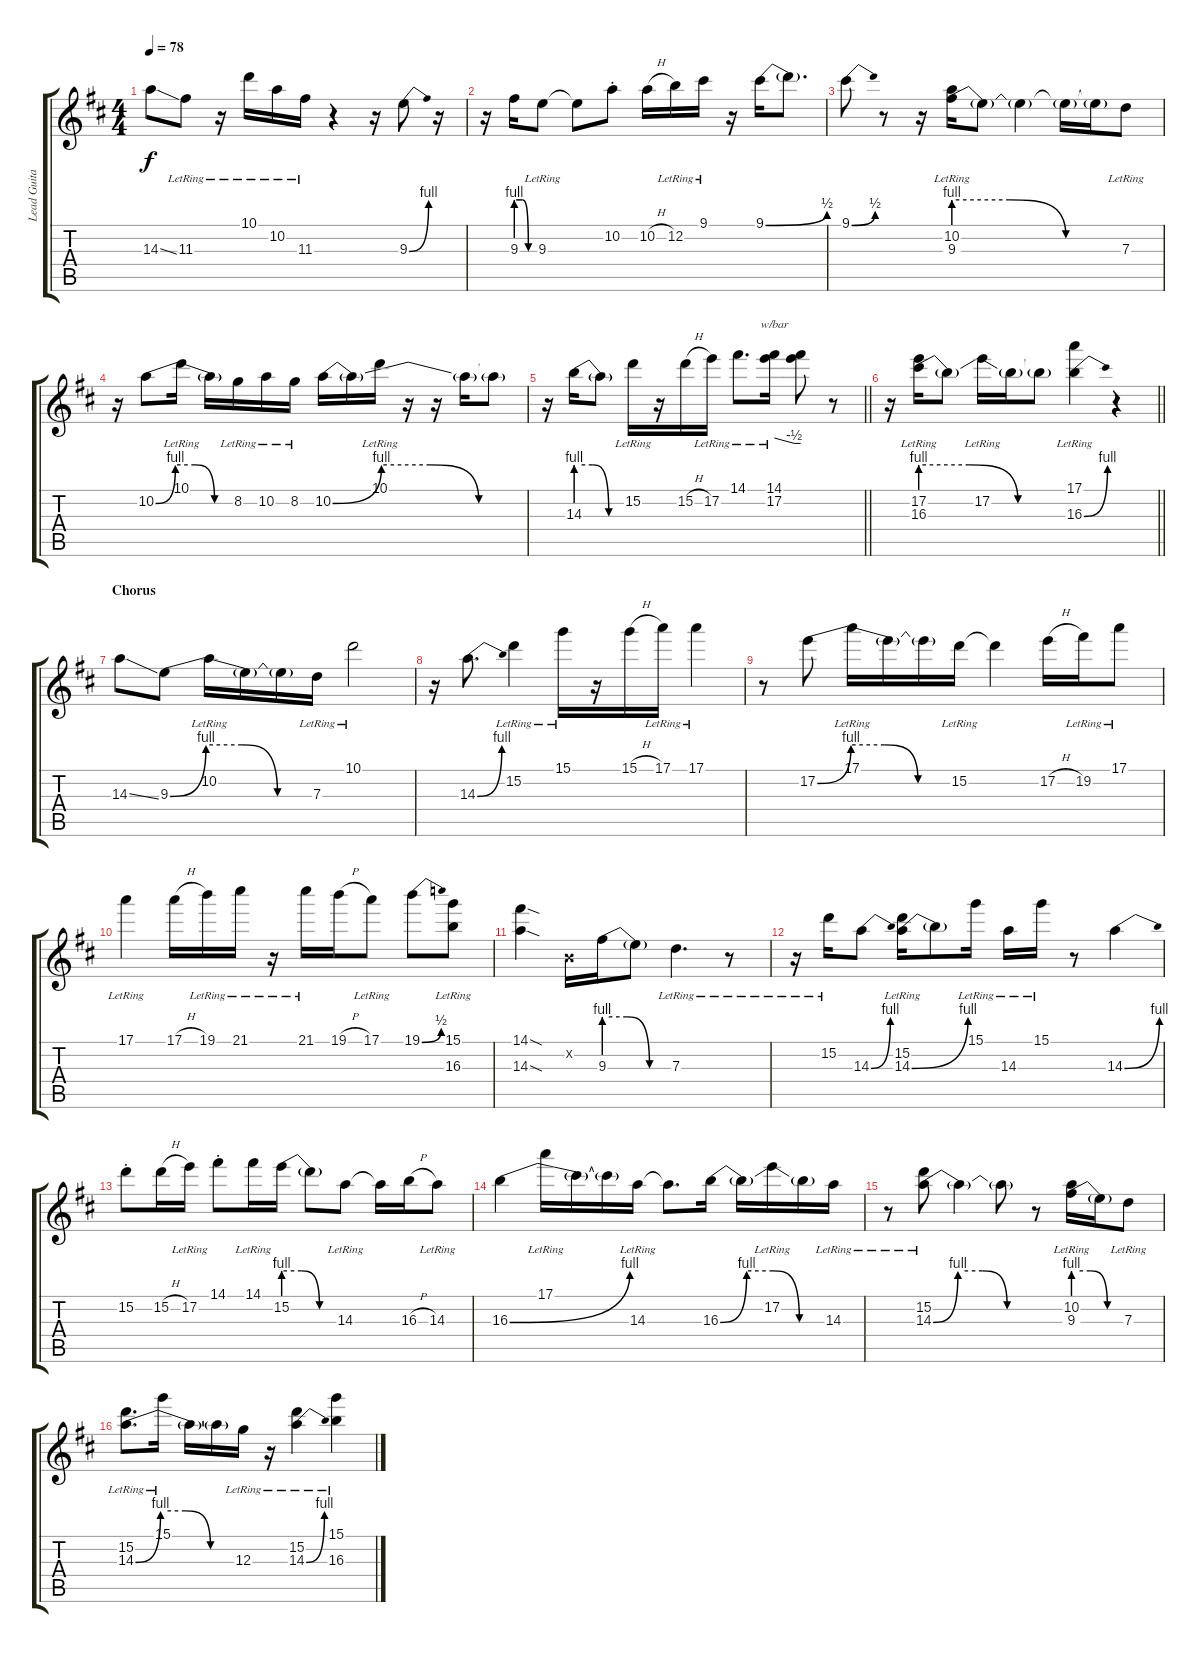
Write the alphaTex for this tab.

\track ("Lead Guitar" "Lead Guita") {instrument electricguitarclean}
\staff {score tabs}
\tuning (E4 B3 G3 D3 A2 D2) {hide}
\ts (4 4)
\tempo 78
\clef g2
\ks d
14.3{ss}.8{dy f} 11.3{lr}.8 r.16 10.1{lr}.16 10.2{lr}.16 11.3{lr}.16 r.4 r.16 9.3{be (bend 0 0 60 4)}.8 r.16 |
r.16 9.3{be (custom 0 4 20 4 40 0 60 0)}.16 9.3{lr}.8 9.3{t}.8 10.2{st}.8 10.2{h}.16 12.2{lr}.16 9.1{lr}.16 r.16 9.1{be (bend 0 0 60 2)}.16 9.1{t}.8{d} |
9.1{be (bend 0 0 60 2)}.8 r.8 r.16 (10.2{lr} 9.3{be (custom 0 4 20 4 40 0 60 0)}).16 9.3{t}.8 9.3{t}.4 9.3{t}.16 9.3{t}.16 7.3{lr}.8 |
r.16 10.2{be (custom 0 0 15 4 30 4 45 0 60 0)}.8 10.1{lr}.16 10.2{t}.16 8.2{lr}.16 10.2{lr}.16 8.2{lr}.16 10.2{be (custom 0 0 15 4 30 4 45 0 60 0)}.16 10.2{t}.16 10.1{lr}.16 r.16 r.16 10.2{t}.16 10.2{t}.8 |
\barLineRight lightlight
r.16 14.3{be (custom 0 4 20 4 40 0 60 0)}.16 14.3{t}.8 15.2{lr}.16 r.16 15.2{h}.16 17.2{lr}.16 14.1{lr}.8{d} (14.1{lr} 17.2{lr}).16{tbe (custom default 0 0 45 -2 60 -2)} (14.1{t} 17.2{t}).8 r.8 |
\barLineRight lightlight
r.16 (17.2{lr} 16.3{be (custom 0 4 20 4 40 0 60 0)}).16 16.3{t}.8 17.2{lr}.16 16.3{t}.16 16.3{t}.8 (17.1{lr} 16.3{be (bend 0 0 60 4)}).4 r.4 |
\section ("" "Chorus")
14.3{ss}.8 9.3{be (custom 0 0 15 4 30 4 45 0 60 0)}.8 10.2{lr}.16 9.3{t}.16 9.3{t}.16 7.3{lr}.16 10.1{lr}.2 |
r.16 14.3{be (bend 0 0 60 4)}.8{d} 15.2{lr}.4 15.1{lr}.16 r.16 15.1{h}.16 17.1{lr}.16 17.1{lr}.4 |
r.8 17.2{be (custom 0 0 15 4 30 4 45 0 60 0)}.8 17.1{lr}.16 17.2{t}.16 17.2{t}.16 15.2{lr}.16 15.2{t}.4 17.2{h}.16 19.2{lr}.16 17.1{lr}.8 |
17.1{lr}.4 17.1{h}.16 19.1{lr}.16 21.1{lr}.16 r.16 21.1{lr}.16 19.1{h}.16 17.1{lr}.8 19.1{be (bend 0 0 60 2)}.8 (15.1{lr} 16.3{lr}).8 |
(14.1{sod} 14.3{sod}).4 0.2{x}.16 9.3{be (custom 0 4 20 4 40 0 60 0)}.16 9.3{t}.8 7.3{lr}.4{d} r.8 |
r.16 15.2{lr}.16 14.3{be (bend 0 0 60 4)}.8 (15.2{lr} 14.3{be (bend 0 0 60 4)}).16 14.3{t}.8 15.1{lr}.16 14.3{lr}.16 15.1{lr}.16 r.8 14.3{be (bend 0 0 60 4)}.4 |
15.2{st}.8 15.2{h}.16 17.2{lr}.16 14.1{st}.8 14.1{lr}.16 15.2{be (custom 0 4 20 4 40 0 60 0)}.16 15.2{t}.8 14.3{lr}.8 14.3{t}.16 16.3{h}.16 14.3{lr}.8 |
16.3{be (bend 0 0 60 4)}.4 17.1{lr}.16 16.3{t}.16 16.3{t}.16 14.3{lr}.16 14.3{t}.8{d} 16.3{be (custom 0 0 15 4 30 4 45 0 60 0)}.16 16.3{t}.16 17.2{lr}.16 16.3{t}.16 14.3{lr}.16 |
r.8 (15.2{lr} 14.3{be (custom 0 0 15 4 30 4 45 0 60 0)}).8 14.3{t}.4 14.3{t}.8 r.8 (10.2{lr} 9.3{be (custom 0 4 20 4 40 0 60 0)}).16 9.3{t}.16 7.3{lr}.8 |
(15.2{lr} 14.3{be (custom 0 0 15 4 30 4 45 0 60 0)}).8{d} 15.1{lr}.16 14.3{t}.16 14.3{t}.16 12.3{lr}.16 r.16 (15.2{lr} 14.3{be (bend 0 0 60 4)}).4 (15.1{lr} 16.3{lr}).4
